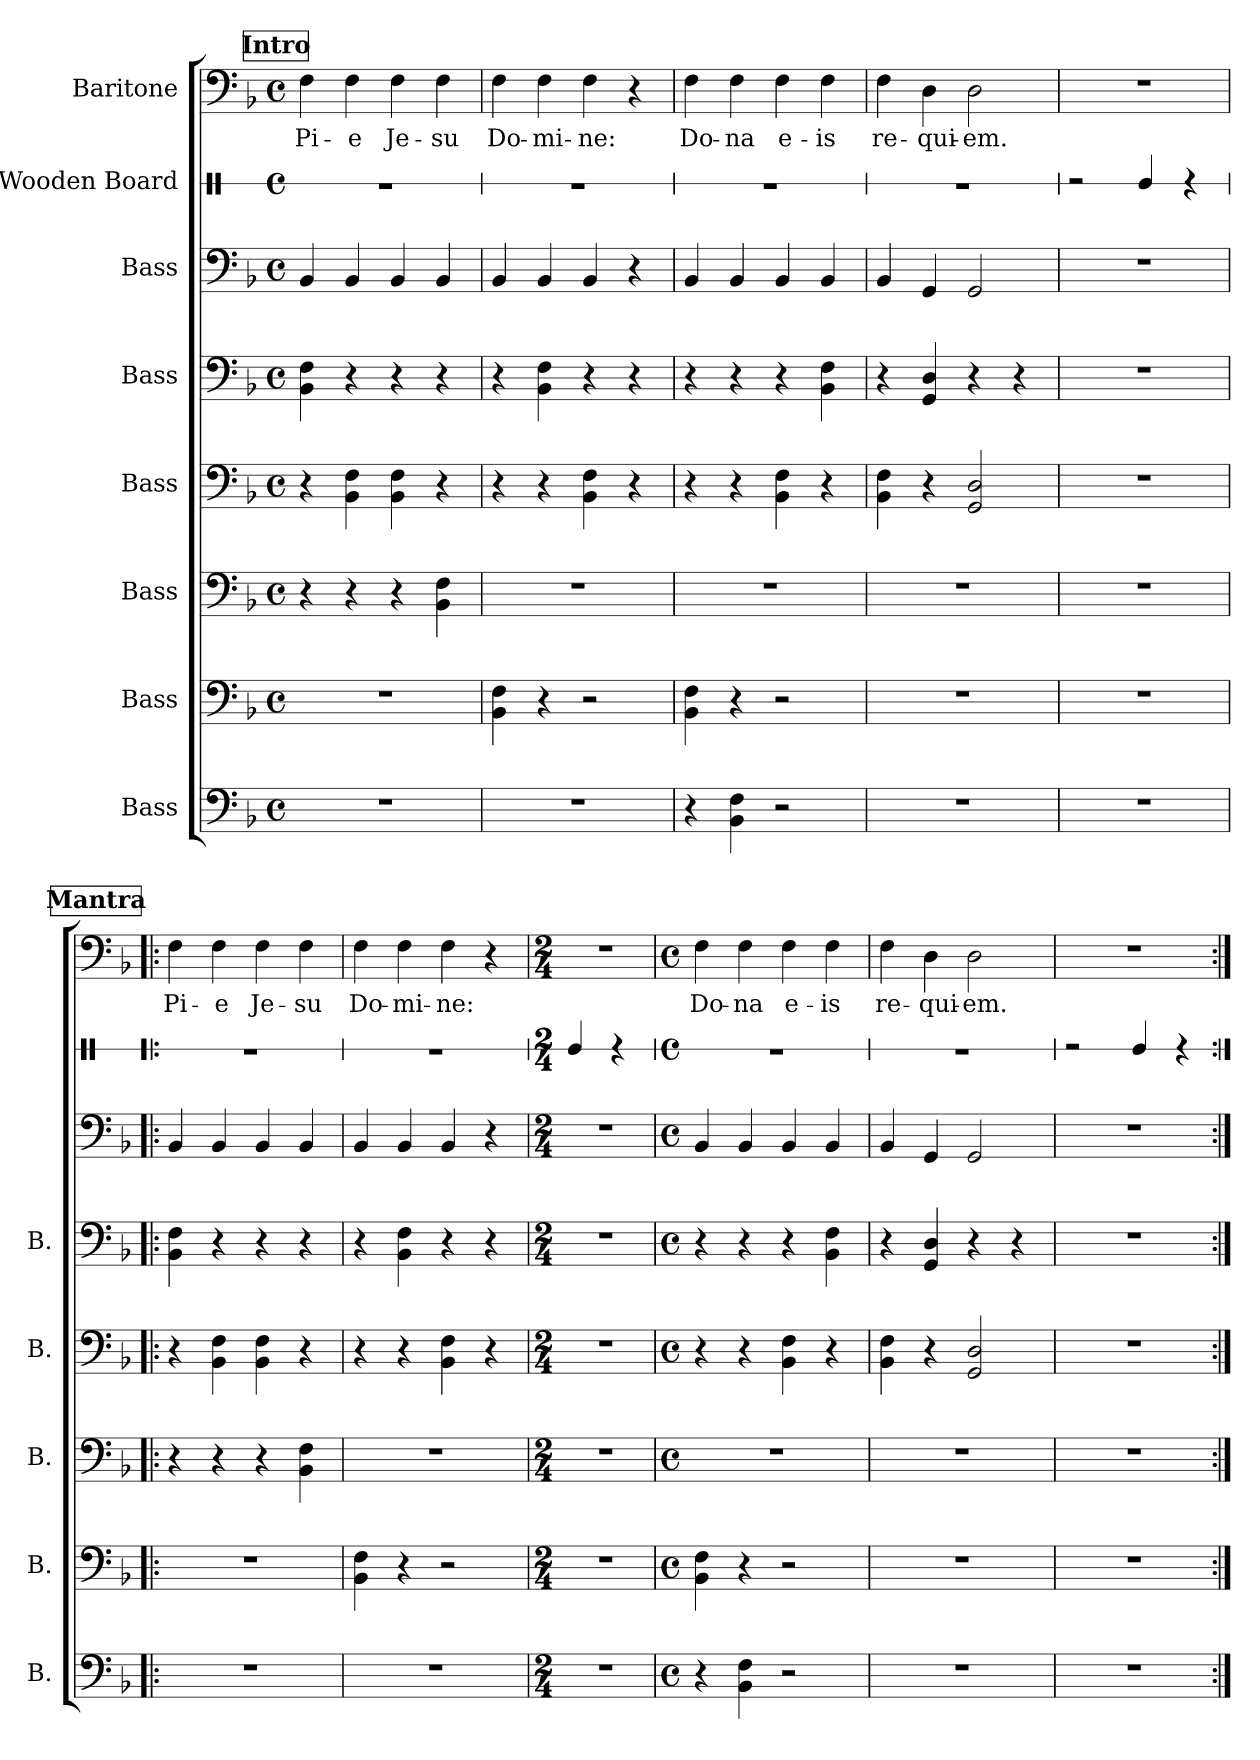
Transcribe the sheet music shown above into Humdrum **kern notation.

**kern	**kern	**kern	**kern	**kern	**kern	**kern	**kern	**text
*part8	*part7	*part6	*part5	*part4	*part3	*part2	*part1	*part1
*staff8	*staff7	*staff6	*staff5	*staff4	*staff3	*staff2	*staff1	*staff1
*I"Bass	*I"Bass	*I"Bass	*I"Bass	*I"Bass	*I"Bass	*I"Wooden Board	*I"Baritone	*
*I'B.	*I'B.	*I'B.	*I'B.	*I'B.	*	*	*	*
*	*	*	*	*	*	*stria1	*	*
*clefF4	*clefF4	*clefF4	*clefF4	*clefF4	*clefF4	*clefX	*clefF4	*
*k[b-]	*k[b-]	*k[b-]	*k[b-]	*k[b-]	*k[b-]	*k[]	*k[b-]	*
*M4/4	*M4/4	*M4/4	*M4/4	*M4/4	*M4/4	*M4/4	*M4/4	*
*met(c)	*met(c)	*met(c)	*met(c)	*met(c)	*met(c)	*met(c)	*met(c)	*
*MM98	*MM98	*MM98	*MM98	*MM98	*MM98	*MM98	*MM98	*
!!LO:REH:place=s1:a:B:fs=14:t=Intro
=1	=1	=1	=1	=1	=1	=1	=1	=1
!	!	!	!	!	!	!	!	!LO:LY:b
1r	1r	4r	4r	4BB-\ 4F\	4BB-/	1r	4F\	Pi-
!	!	!	!	!	!	!	!	!LO:LY:b
.	.	4r	4BB-\ 4F\	4r	4BB-/	.	4F\	-e
!	!	!	!	!	!	!	!	!LO:LY:b
.	.	4r	4BB-\ 4F\	4r	4BB-/	.	4F\	Je-
!	!	!	!	!	!	!	!	!LO:LY:b
.	.	4BB-\ 4F\	4r	4r	4BB-/	.	4F\	-su
=2	=2	=2	=2	=2	=2	=2	=2	=2
!	!	!	!	!	!	!	!	!LO:LY:b
1r	4BB-\ 4F\	1r	4r	4r	4BB-/	1r	4F\	Do-
!	!	!	!	!	!	!	!	!LO:LY:b
.	4r	.	4r	4BB-\ 4F\	4BB-/	.	4F\	-mi-
!	!	!	!	!	!	!	!	!LO:LY:b
.	2r	.	4BB-\ 4F\	4r	4BB-/	.	4F\	-ne:
.	.	.	4r	4r	4r	.	4r	.
=3	=3	=3	=3	=3	=3	=3	=3	=3
!	!	!	!	!	!	!	!	!LO:LY:b
4r	4BB-\ 4F\	1r	4r	4r	4BB-/	1r	4F\	Do-
!	!	!	!	!	!	!	!	!LO:LY:b
4BB-\ 4F\	4r	.	4r	4r	4BB-/	.	4F\	-na
!	!	!	!	!	!	!	!	!LO:LY:b
2r	2r	.	4BB-\ 4F\	4r	4BB-/	.	4F\	e-
!	!	!	!	!	!	!	!	!LO:LY:b
.	.	.	4r	4BB-\ 4F\	4BB-/	.	4F\	-is
=4	=4	=4	=4	=4	=4	=4	=4	=4
!	!	!	!	!	!	!	!	!LO:LY:b
1r	1r	1r	4BB-\ 4F\	4r	4BB-/	1r	4F\	re-
!	!	!	!	!	!	!	!	!LO:LY:b
.	.	.	4r	4GG/ 4D/	4GG/	.	4D\	-qui-
!	!	!	!	!	!	!	!	!LO:LY:b
.	.	.	2GG/ 2D/	4r	2GG/	.	2D\	-em.
.	.	.	.	4r	.	.	.	.
=5	=5	=5	=5	=5	=5	=5	=5	=5
1r	1r	1r	1r	1r	1r	2r	1r	.
.	.	.	.	.	.	4Re/	.	.
.	.	.	.	.	.	4r	.	.
!!LO:LB:g=z
!!LO:REH:place=s1:a:B:fs=14:t=Mantra
=6!|:	=6!|:	=6!|:	=6!|:	=6!|:	=6!|:	=6!|:	=6!|:	=6!|:
!	!	!	!	!	!	!	!	!LO:LY:b
1r	1r	4r	4r	4BB-\ 4F\	4BB-/	1r	4F\	Pi-
!	!	!	!	!	!	!	!	!LO:LY:b
.	.	4r	4BB-\ 4F\	4r	4BB-/	.	4F\	-e
!	!	!	!	!	!	!	!	!LO:LY:b
.	.	4r	4BB-\ 4F\	4r	4BB-/	.	4F\	Je-
!	!	!	!	!	!	!	!	!LO:LY:b
.	.	4BB-\ 4F\	4r	4r	4BB-/	.	4F\	-su
=7	=7	=7	=7	=7	=7	=7	=7	=7
!	!	!	!	!	!	!	!	!LO:LY:b
1r	4BB-\ 4F\	1r	4r	4r	4BB-/	1r	4F\	Do-
!	!	!	!	!	!	!	!	!LO:LY:b
.	4r	.	4r	4BB-\ 4F\	4BB-/	.	4F\	-mi-
!	!	!	!	!	!	!	!	!LO:LY:b
.	2r	.	4BB-\ 4F\	4r	4BB-/	.	4F\	-ne:
.	.	.	4r	4r	4r	.	4r	.
=8	=8	=8	=8	=8	=8	=8	=8	=8
*M2/4	*M2/4	*M2/4	*M2/4	*M2/4	*M2/4	*M2/4	*M2/4	*
2r	2r	2r	2r	2r	2r	4Re/	2r	.
.	.	.	.	.	.	4r	.	.
=9	=9	=9	=9	=9	=9	=9	=9	=9
*M4/4	*M4/4	*M4/4	*M4/4	*M4/4	*M4/4	*M4/4	*M4/4	*
*met(c)	*met(c)	*met(c)	*met(c)	*met(c)	*met(c)	*met(c)	*met(c)	*
!	!	!	!	!	!	!	!	!LO:LY:b
4r	4BB-\ 4F\	1r	4r	4r	4BB-/	1r	4F\	Do-
!	!	!	!	!	!	!	!	!LO:LY:b
4BB-\ 4F\	4r	.	4r	4r	4BB-/	.	4F\	-na
!	!	!	!	!	!	!	!	!LO:LY:b
2r	2r	.	4BB-\ 4F\	4r	4BB-/	.	4F\	e-
!	!	!	!	!	!	!	!	!LO:LY:b
.	.	.	4r	4BB-\ 4F\	4BB-/	.	4F\	-is
=10	=10	=10	=10	=10	=10	=10	=10	=10
!	!	!	!	!	!	!	!	!LO:LY:b
1r	1r	1r	4BB-\ 4F\	4r	4BB-/	1r	4F\	re-
!	!	!	!	!	!	!	!	!LO:LY:b
.	.	.	4r	4GG/ 4D/	4GG/	.	4D\	-qui-
!	!	!	!	!	!	!	!	!LO:LY:b
.	.	.	2GG/ 2D/	4r	2GG/	.	2D\	-em.
.	.	.	.	4r	.	.	.	.
=11	=11	=11	=11	=11	=11	=11	=11	=11
1r	1r	1r	1r	1r	1r	2r	1r	.
.	.	.	.	.	.	4Re/	.	.
.	.	.	.	.	.	4r	.	.
=:|!	=:|!	=:|!	=:|!	=:|!	=:|!	=:|!	=:|!	=:|!
*-	*-	*-	*-	*-	*-	*-	*-	*-
